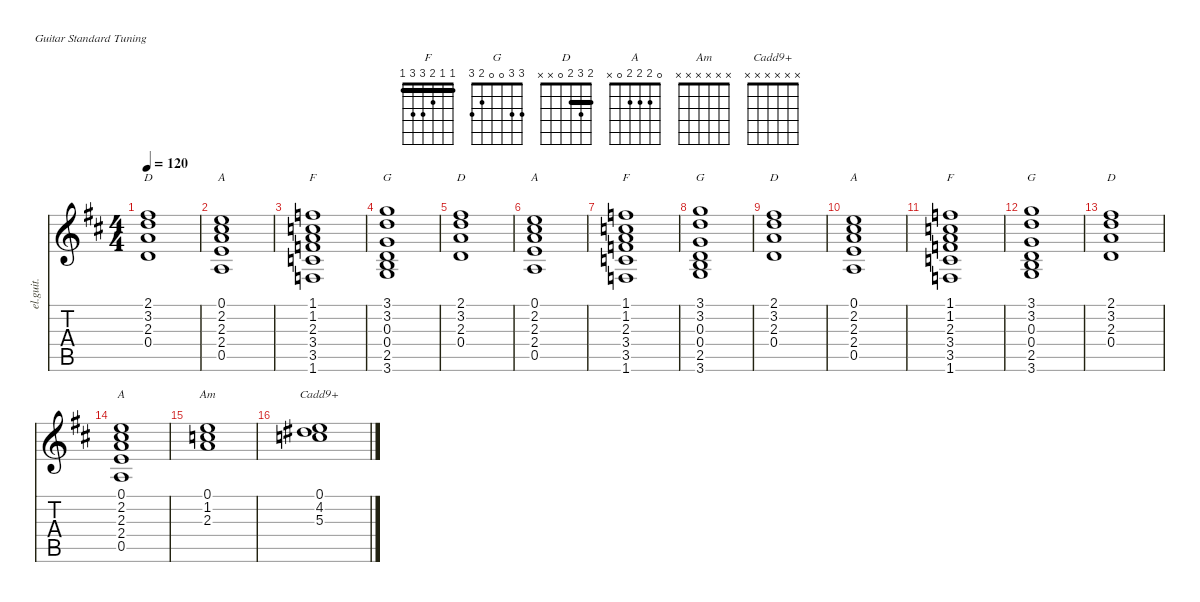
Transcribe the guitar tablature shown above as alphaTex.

\defaultSystemsLayout 4
\hideDynamics
\bracketExtendMode nobrackets
\otherSystemsTrackNameOrientation horizontal
\track ("Guitar 2" "el.guit.") {instrument electricguitarclean}
\staff {score tabs}
\tuning (E4 B3 G3 D3 A2 E2)
\chord ("F" 1 1 2 3 3 1) {barre (1 1)}
\chord ("G" 3 3 0 0 2 3)
\chord ("D" 2 3 2 0 x x) {barre 2}
\chord ("A" 0 2 2 2 0 x)
\chord ("Am" x x x x x x)
\chord ("Cadd9+" x x x x x x)
\ts (4 4)
\tempo 120
\clef g2
\ks d
(2.1{acc #} 3.2{acc forcenatural} 2.3{acc forcenatural} 0.4{acc forcenatural}).1{ch "D" dy f} |
(0.1{acc forcenatural} 2.2{acc #} 2.3{acc forcenatural} 2.4{acc forcenatural} 0.5{acc forcenatural}).1{ch "A"} |
(1.1{acc forcenatural} 1.2{acc forcenatural} 2.3{acc forcenatural} 3.4{acc forcenatural} 3.5{acc forcenatural} 1.6{acc forcenatural}).1{ch "F"} |
(3.1{acc forcenatural} 3.2{acc forcenatural} 0.3{acc forcenatural} 0.4{acc forcenatural} 2.5{acc forcenatural} 3.6{acc forcenatural}).1{ch "G"} |
(2.1{acc #} 3.2{acc forcenatural} 2.3{acc forcenatural} 0.4{acc forcenatural}).1{ch "D"} |
(0.1{acc forcenatural} 2.2{acc #} 2.3{acc forcenatural} 2.4{acc forcenatural} 0.5{acc forcenatural}).1{ch "A"} |
(1.1{acc forcenatural} 1.2{acc forcenatural} 2.3{acc forcenatural} 3.4{acc forcenatural} 3.5{acc forcenatural} 1.6{acc forcenatural}).1{ch "F"} |
(3.1{acc forcenatural} 3.2{acc forcenatural} 0.3{acc forcenatural} 0.4{acc forcenatural} 2.5{acc forcenatural} 3.6{acc forcenatural}).1{ch "G"} |
(2.1{acc #} 3.2{acc forcenatural} 2.3{acc forcenatural} 0.4{acc forcenatural}).1{ch "D"} |
(0.1{acc forcenatural} 2.2{acc #} 2.3{acc forcenatural} 2.4{acc forcenatural} 0.5{acc forcenatural}).1{ch "A"} |
(1.1{acc forcenatural} 1.2{acc forcenatural} 2.3{acc forcenatural} 3.4{acc forcenatural} 3.5{acc forcenatural} 1.6{acc forcenatural}).1{ch "F"} |
(3.1{acc forcenatural} 3.2{acc forcenatural} 0.3{acc forcenatural} 0.4{acc forcenatural} 2.5{acc forcenatural} 3.6{acc forcenatural}).1{ch "G"} |
(2.1{acc #} 3.2{acc forcenatural} 2.3{acc forcenatural} 0.4{acc forcenatural}).1{ch "D"} |
(0.1{acc forcenatural} 2.2{acc #} 2.3{acc forcenatural} 2.4{acc forcenatural} 0.5{acc forcenatural}).1{ch "A"} |
(0.1{acc forcenatural} 1.2{acc forcenatural} 2.3{acc forcenatural}).1{ch "Am"} |
(0.1{acc forcenatural} 4.2{acc #} 5.3{acc forcenatural}).1{ch "Cadd9+"}
